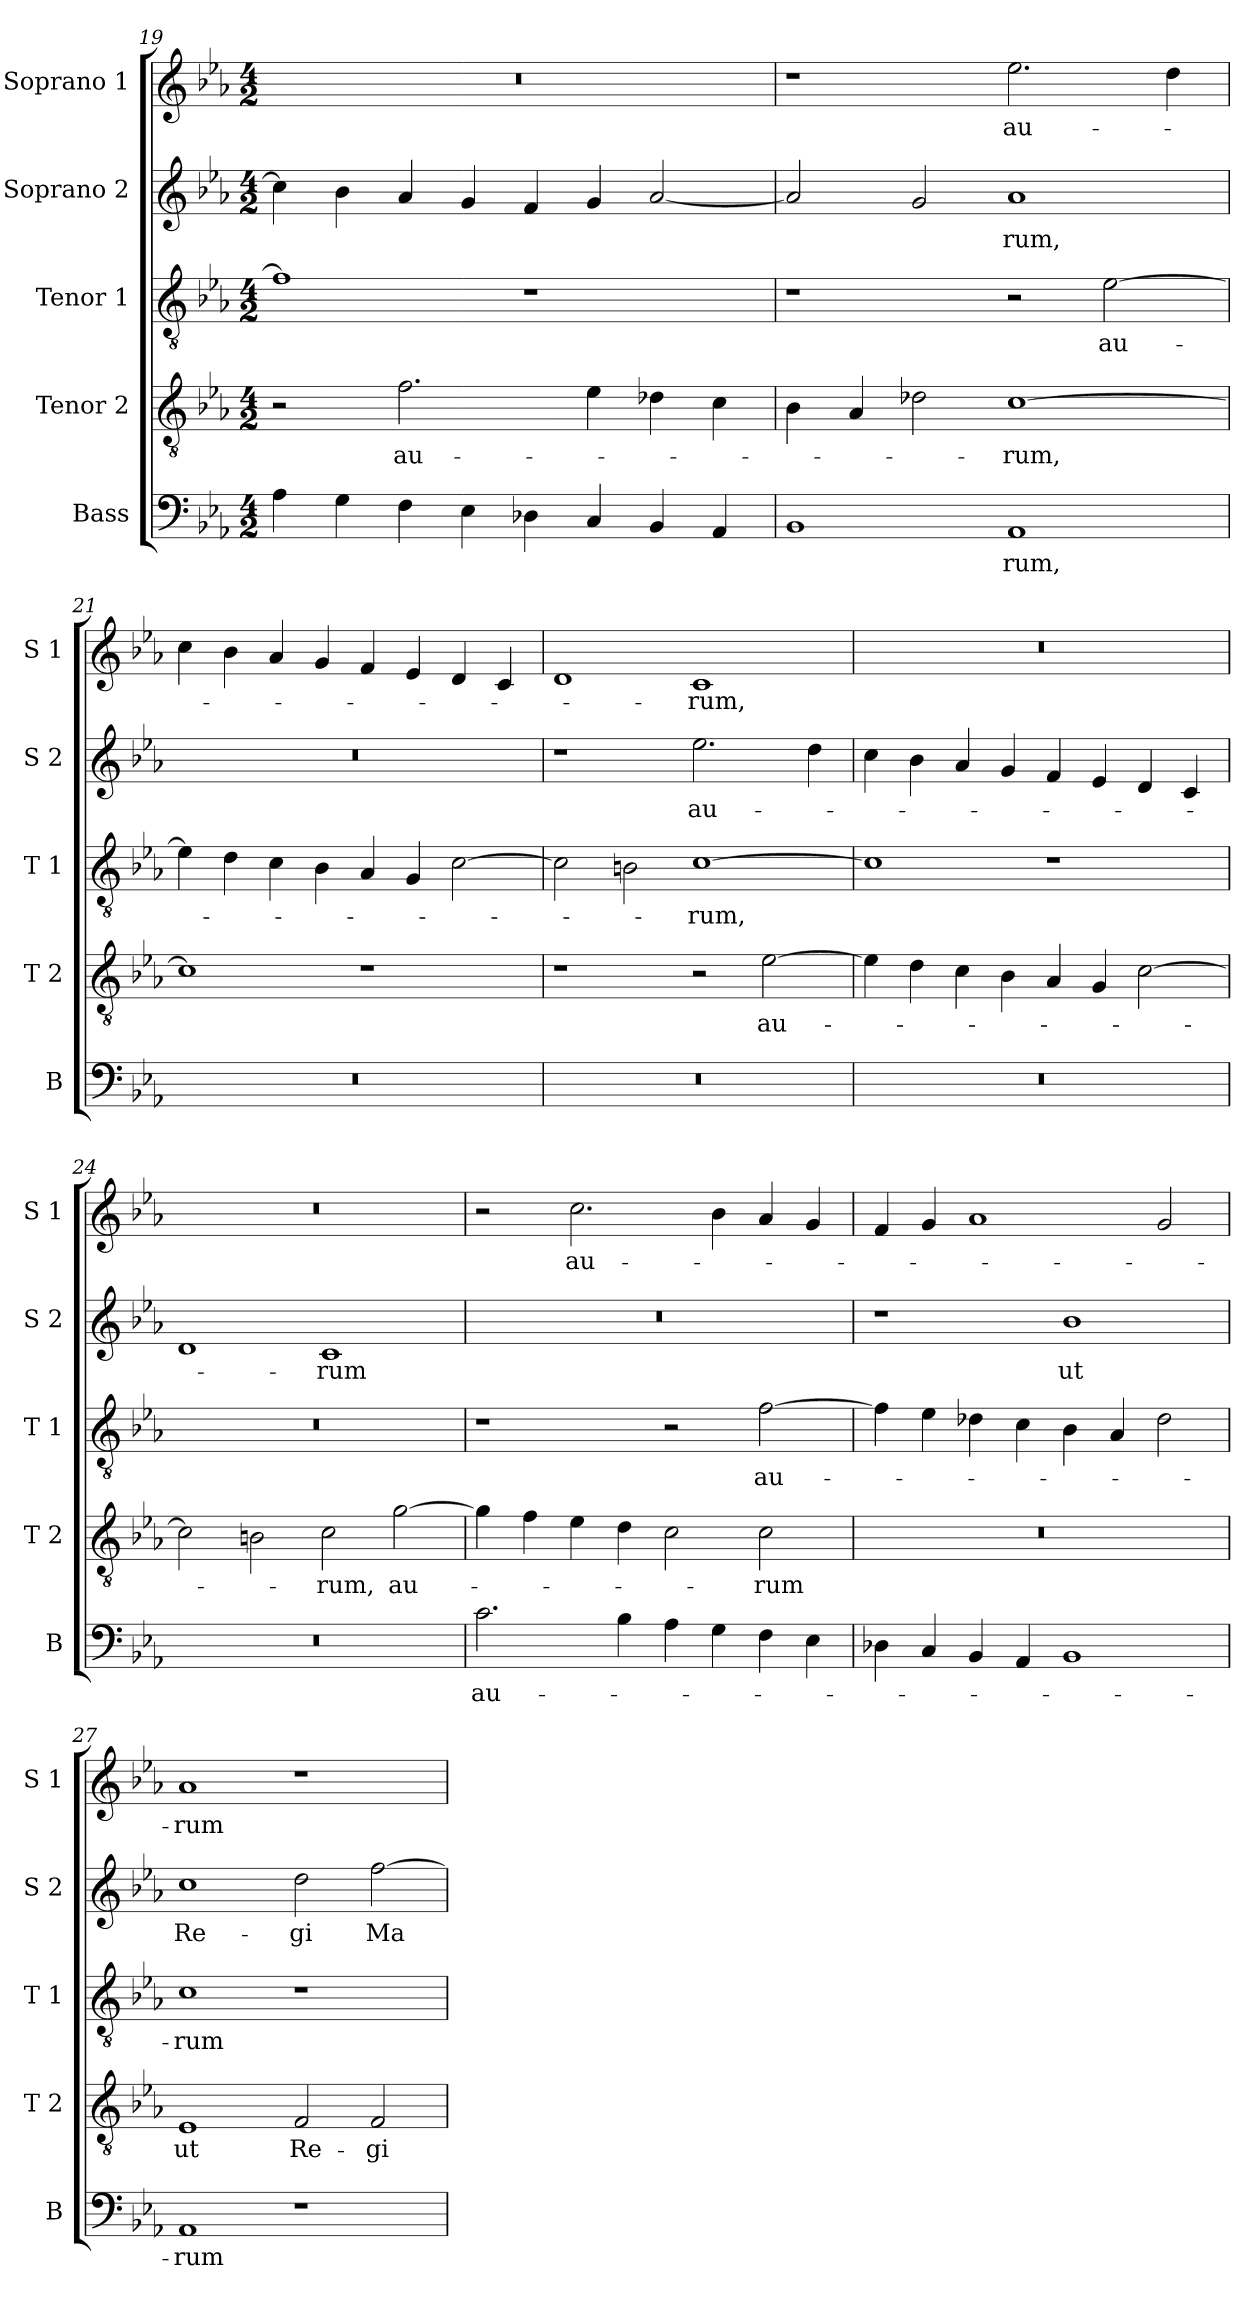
**kern	**text	**kern	**text	**kern	**text	**kern	**text	**kern	**text
*part5	*part5	*part4	*part4	*part3	*part3	*part2	*part2	*part1	*part1
*staff5	*staff5	*staff4	*staff4	*staff3	*staff3	*staff2	*staff2	*staff1	*staff1
*I"Bass	*	*I"Tenor 2	*	*I"Tenor 1	*	*I"Soprano 2	*	*I"Soprano 1	*
*I'B	*	*I'T 2	*	*I'T 1	*	*I'S 2	*	*I'S 1	*
*clefF4	*	*clefGv2	*	*clefGv2	*	*clefG2	*	*clefG2	*
*k[b-e-a-]	*	*k[b-e-a-]	*	*k[b-e-a-]	*	*k[b-e-a-]	*	*k[b-e-a-]	*
*E-:	*	*E-:	*	*E-:	*	*E-:	*	*E-:	*
*M4/2	*	*M4/2	*	*M4/2	*	*M4/2	*	*M4/2	*
=19	=19	=19	=19	=19	=19	=19	=19	=19	=19
4A-\	.	2r	.	1f]	.	4cc\]	.	0r	.
4G\	.	.	.	.	.	4b-\	.	.	.
!	!	!	!LO:LY:b	!	!	!	!	!	!
4F\	.	2.f\	au-	.	.	4a-/	.	.	.
4E-\	.	.	.	.	.	4g/	.	.	.
4D-X\	.	.	.	1r	.	4f/	.	.	.
4C/	.	4e-\	.	.	.	4g/	.	.	.
4BB-/	.	4d-X\	.	.	.	[2a-/	.	.	.
4AA-/	.	4c\	.	.	.	.	.	.	.
=20	=20	=20	=20	=20	=20	=20	=20	=20	=20
1BB-	.	4B-\	.	1r	.	2a-/]	.	1r	.
.	.	4A-/	.	.	.	.	.	.	.
.	.	2d-X\	.	.	.	2g/	.	.	.
!	!LO:LY:b	!	!LO:LY:b	!	!	!	!LO:LY:b	!	!LO:LY:b
1AA-	-rum,	[1c	-rum,	2r	.	1a-	-rum,	2.ee-\	au-
!	!	!	!	!	!LO:LY:b	!	!	!	!
.	.	.	.	[2e-\	au-	.	.	.	.
.	.	.	.	.	.	.	.	4dd\	.
!!LO:LB:g=z
=21	=21	=21	=21	=21	=21	=21	=21	=21	=21
0r	.	1c]	.	4e-\]	.	0r	.	4cc\	.
.	.	.	.	4d\	.	.	.	4b-\	.
.	.	.	.	4c\	.	.	.	4a-/	.
.	.	.	.	4B-\	.	.	.	4g/	.
.	.	1r	.	4A-/	.	.	.	4f/	.
.	.	.	.	4G/	.	.	.	4e-/	.
.	.	.	.	[2c\	.	.	.	4d/	.
.	.	.	.	.	.	.	.	4c/	.
=22	=22	=22	=22	=22	=22	=22	=22	=22	=22
0r	.	1r	.	2c\]	.	1r	.	1d	.
.	.	.	.	2Bn\	.	.	.	.	.
!	!	!	!	!	!LO:LY:b	!	!LO:LY:b	!	!LO:LY:b
.	.	2r	.	[1c	-rum,	2.ee-\	au-	1c	-rum,
!	!	!	!LO:LY:b	!	!	!	!	!	!
.	.	[2e-\	au-	.	.	.	.	.	.
.	.	.	.	.	.	4dd\	.	.	.
=23	=23	=23	=23	=23	=23	=23	=23	=23	=23
0r	.	4e-\]	.	1c]	.	4cc\	.	0r	.
.	.	4d\	.	.	.	4b-\	.	.	.
.	.	4c\	.	.	.	4a-/	.	.	.
.	.	4B-\	.	.	.	4g/	.	.	.
.	.	4A-/	.	1r	.	4f/	.	.	.
.	.	4G/	.	.	.	4e-/	.	.	.
.	.	[2c\	.	.	.	4d/	.	.	.
.	.	.	.	.	.	4c/	.	.	.
=24	=24	=24	=24	=24	=24	=24	=24	=24	=24
0r	.	2c\]	.	0r	.	1d	.	0r	.
.	.	2Bn\	.	.	.	.	.	.	.
!	!	!	!LO:LY:b	!	!	!	!LO:LY:b	!	!
.	.	2c\	-rum,	.	.	1c	-rum	.	.
!	!	!	!LO:LY:b	!	!	!	!	!	!
.	.	[2g\	au-	.	.	.	.	.	.
=25	=25	=25	=25	=25	=25	=25	=25	=25	=25
!	!LO:LY:b	!	!	!	!	!	!	!	!
2.c\	au-	4g\]	.	1r	.	0r	.	2r	.
.	.	4f\	.	.	.	.	.	.	.
!	!	!	!	!	!	!	!	!	!LO:LY:b
.	.	4e-\	.	.	.	.	.	2.cc\	au-
4B-\	.	4d\	.	.	.	.	.	.	.
4A-\	.	2c\	.	2r	.	.	.	.	.
4G\	.	.	.	.	.	.	.	4b-\	.
!	!	!	!LO:LY:b	!	!LO:LY:b	!	!	!	!
4F\	.	2c\	-rum	[2f\	au-	.	.	4a-/	.
4E-\	.	.	.	.	.	.	.	4g/	.
!!LO:PB:g=z
=26	=26	=26	=26	=26	=26	=26	=26	=26	=26
4D-X\	.	0r	.	4f\]	.	1r	.	4f/	.
4C/	.	.	.	4e-\	.	.	.	4g/	.
4BB-/	.	.	.	4d-X\	.	.	.	1a-	.
4AA-/	.	.	.	4c\	.	.	.	.	.
!	!	!	!	!	!	!	!LO:LY:b	!	!
1BB-	.	.	.	4B-\	.	1b-	ut	.	.
.	.	.	.	4A-/	.	.	.	.	.
.	.	.	.	2d-\	.	.	.	2g/	.
=27	=27	=27	=27	=27	=27	=27	=27	=27	=27
!	!LO:LY:b	!	!LO:LY:b	!	!LO:LY:b	!	!LO:LY:b	!	!LO:LY:b
1AA-	-rum	1E-	ut	1c	-rum	1cc	Re-	1a-	-rum
!	!	!	!LO:LY:b	!	!	!	!LO:LY:b	!	!
1r	.	2F/	Re-	1r	.	2dd\	-gi	1r	.
!	!	!	!LO:LY:b	!	!	!	!LO:LY:b	!	!
.	.	2F/	-gi	.	.	[2ff\	Ma-	.	.
=	=	=	=	=	=	=	=	=	=
*-	*-	*-	*-	*-	*-	*-	*-	*-	*-
